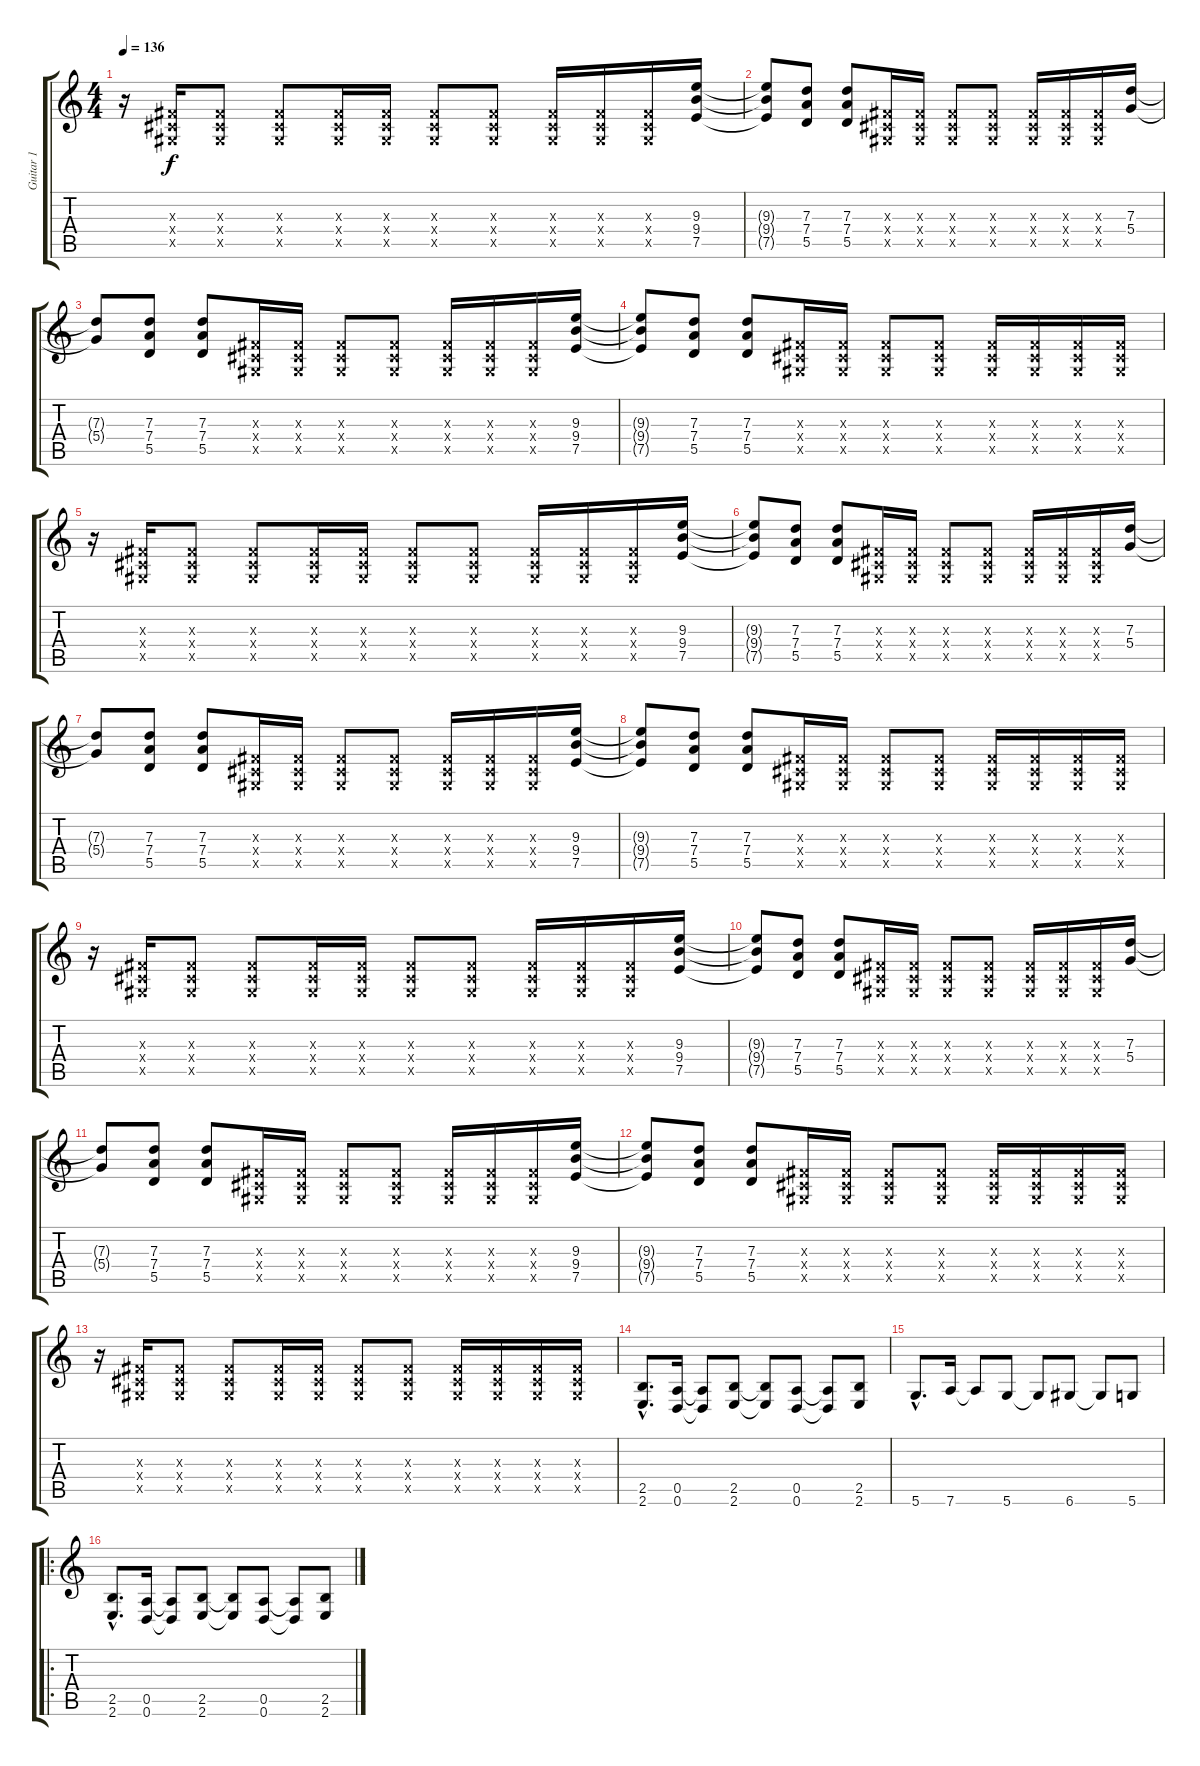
\track ("Guitar 1" "Guitar 1") {instrument overdrivenguitar}
\staff {score tabs}
\tuning (E4 B3 G3 D3 A2 D2) {hide}
\ts (4 4)
\tempo 136
\clef g2
\ks c
r.16{dy f} (-1.3{x} -1.4{x} -1.5{x}).16 (-1.3{x} -1.4{x} -1.5{x}).8 (-1.3{x} -1.4{x} -1.5{x}).8 (-1.3{x} -1.4{x} -1.5{x}).16 (-1.3{x} -1.4{x} -1.5{x}).16 (-1.3{x} -1.4{x} -1.5{x}).8 (-1.3{x} -1.4{x} -1.5{x}).8 (-1.3{x} -1.4{x} -1.5{x}).16 (-1.3{x} -1.4{x} -1.5{x}).16 (-1.3{x} -1.4{x} -1.5{x}).16 (9.3 9.4 7.5).16 |
(9.3{t} 9.4{t} 7.5{t}).8 (7.3 7.4 5.5).8 (7.3 7.4 5.5).8 (-1.3{x} -1.4{x} -1.5{x}).16 (-1.3{x} -1.4{x} -1.5{x}).16 (-1.3{x} -1.4{x} -1.5{x}).8 (-1.3{x} -1.4{x} -1.5{x}).8 (-1.3{x} -1.4{x} -1.5{x}).16 (-1.3{x} -1.4{x} -1.5{x}).16 (-1.3{x} -1.4{x} -1.5{x}).16 (7.3 5.4).16 |
(7.3{t} 5.4{t}).8 (7.3 7.4 5.5).8 (7.3 7.4 5.5).8 (-1.3{x} -1.4{x} -1.5{x}).16 (-1.3{x} -1.4{x} -1.5{x}).16 (-1.3{x} -1.4{x} -1.5{x}).8 (-1.3{x} -1.4{x} -1.5{x}).8 (-1.3{x} -1.4{x} -1.5{x}).16 (-1.3{x} -1.4{x} -1.5{x}).16 (-1.3{x} -1.4{x} -1.5{x}).16 (9.3 9.4 7.5).16 |
(9.3{t} 9.4{t} 7.5{t}).8 (7.3 7.4 5.5).8 (7.3 7.4 5.5).8 (-1.3{x} -1.4{x} -1.5{x}).16 (-1.3{x} -1.4{x} -1.5{x}).16 (-1.3{x} -1.4{x} -1.5{x}).8 (-1.3{x} -1.4{x} -1.5{x}).8 (-1.3{x} -1.4{x} -1.5{x}).16 (-1.3{x} -1.4{x} -1.5{x}).16 (-1.3{x} -1.4{x} -1.5{x}).16 (-1.3{x} -1.4{x} -1.5{x}).16 |
r.16 (-1.3{x} -1.4{x} -1.5{x}).16 (-1.3{x} -1.4{x} -1.5{x}).8 (-1.3{x} -1.4{x} -1.5{x}).8 (-1.3{x} -1.4{x} -1.5{x}).16 (-1.3{x} -1.4{x} -1.5{x}).16 (-1.3{x} -1.4{x} -1.5{x}).8 (-1.3{x} -1.4{x} -1.5{x}).8 (-1.3{x} -1.4{x} -1.5{x}).16 (-1.3{x} -1.4{x} -1.5{x}).16 (-1.3{x} -1.4{x} -1.5{x}).16 (9.3 9.4 7.5).16 |
(9.3{t} 9.4{t} 7.5{t}).8 (7.3 7.4 5.5).8 (7.3 7.4 5.5).8 (-1.3{x} -1.4{x} -1.5{x}).16 (-1.3{x} -1.4{x} -1.5{x}).16 (-1.3{x} -1.4{x} -1.5{x}).8 (-1.3{x} -1.4{x} -1.5{x}).8 (-1.3{x} -1.4{x} -1.5{x}).16 (-1.3{x} -1.4{x} -1.5{x}).16 (-1.3{x} -1.4{x} -1.5{x}).16 (7.3 5.4).16 |
(7.3{t} 5.4{t}).8 (7.3 7.4 5.5).8 (7.3 7.4 5.5).8 (-1.3{x} -1.4{x} -1.5{x}).16 (-1.3{x} -1.4{x} -1.5{x}).16 (-1.3{x} -1.4{x} -1.5{x}).8 (-1.3{x} -1.4{x} -1.5{x}).8 (-1.3{x} -1.4{x} -1.5{x}).16 (-1.3{x} -1.4{x} -1.5{x}).16 (-1.3{x} -1.4{x} -1.5{x}).16 (9.3 9.4 7.5).16 |
(9.3{t} 9.4{t} 7.5{t}).8 (7.3 7.4 5.5).8 (7.3 7.4 5.5).8 (-1.3{x} -1.4{x} -1.5{x}).16 (-1.3{x} -1.4{x} -1.5{x}).16 (-1.3{x} -1.4{x} -1.5{x}).8 (-1.3{x} -1.4{x} -1.5{x}).8 (-1.3{x} -1.4{x} -1.5{x}).16 (-1.3{x} -1.4{x} -1.5{x}).16 (-1.3{x} -1.4{x} -1.5{x}).16 (-1.3{x} -1.4{x} -1.5{x}).16 |
r.16 (-1.3{x} -1.4{x} -1.5{x}).16 (-1.3{x} -1.4{x} -1.5{x}).8 (-1.3{x} -1.4{x} -1.5{x}).8 (-1.3{x} -1.4{x} -1.5{x}).16 (-1.3{x} -1.4{x} -1.5{x}).16 (-1.3{x} -1.4{x} -1.5{x}).8 (-1.3{x} -1.4{x} -1.5{x}).8 (-1.3{x} -1.4{x} -1.5{x}).16 (-1.3{x} -1.4{x} -1.5{x}).16 (-1.3{x} -1.4{x} -1.5{x}).16 (9.3 9.4 7.5).16 |
(9.3{t} 9.4{t} 7.5{t}).8 (7.3 7.4 5.5).8 (7.3 7.4 5.5).8 (-1.3{x} -1.4{x} -1.5{x}).16 (-1.3{x} -1.4{x} -1.5{x}).16 (-1.3{x} -1.4{x} -1.5{x}).8 (-1.3{x} -1.4{x} -1.5{x}).8 (-1.3{x} -1.4{x} -1.5{x}).16 (-1.3{x} -1.4{x} -1.5{x}).16 (-1.3{x} -1.4{x} -1.5{x}).16 (7.3 5.4).16 |
(7.3{t} 5.4{t}).8 (7.3 7.4 5.5).8 (7.3 7.4 5.5).8 (-1.3{x} -1.4{x} -1.5{x}).16 (-1.3{x} -1.4{x} -1.5{x}).16 (-1.3{x} -1.4{x} -1.5{x}).8 (-1.3{x} -1.4{x} -1.5{x}).8 (-1.3{x} -1.4{x} -1.5{x}).16 (-1.3{x} -1.4{x} -1.5{x}).16 (-1.3{x} -1.4{x} -1.5{x}).16 (9.3 9.4 7.5).16 |
(9.3{t} 9.4{t} 7.5{t}).8 (7.3 7.4 5.5).8 (7.3 7.4 5.5).8 (-1.3{x} -1.4{x} -1.5{x}).16 (-1.3{x} -1.4{x} -1.5{x}).16 (-1.3{x} -1.4{x} -1.5{x}).8 (-1.3{x} -1.4{x} -1.5{x}).8 (-1.3{x} -1.4{x} -1.5{x}).16 (-1.3{x} -1.4{x} -1.5{x}).16 (-1.3{x} -1.4{x} -1.5{x}).16 (-1.3{x} -1.4{x} -1.5{x}).16 |
r.16 (-1.3{x} -1.4{x} -1.5{x}).16 (-1.3{x} -1.4{x} -1.5{x}).8 (-1.3{x} -1.4{x} -1.5{x}).8 (-1.3{x} -1.4{x} -1.5{x}).16 (-1.3{x} -1.4{x} -1.5{x}).16 (-1.3{x} -1.4{x} -1.5{x}).8 (-1.3{x} -1.4{x} -1.5{x}).8 (-1.3{x} -1.4{x} -1.5{x}).16 (-1.3{x} -1.4{x} -1.5{x}).16 (-1.3{x} -1.4{x} -1.5{x}).16 (-1.3{x} -1.4{x} -1.5{x}).16 |
(2.5{hac} 2.6{hac}).8{d} (0.5 0.6).16 (0.5{t} 0.6{t}).8 (2.5 2.6).8 (2.5{t} 2.6{t}).8 (0.5 0.6).8 (0.5{t} 0.6{t}).8 (2.5 2.6).8 |
5.6{hac}.8{d} 7.6.16 7.6{t}.8 5.6.8 5.6{t}.8 6.6.8 6.6{t}.8 5.6.8 |
\ro
(2.5{hac} 2.6{hac}).8{d} (0.5 0.6).16 (0.5{t} 0.6{t}).8 (2.5 2.6).8 (2.5{t} 2.6{t}).8 (0.5 0.6).8 (0.5{t} 0.6{t}).8 (2.5 2.6).8
